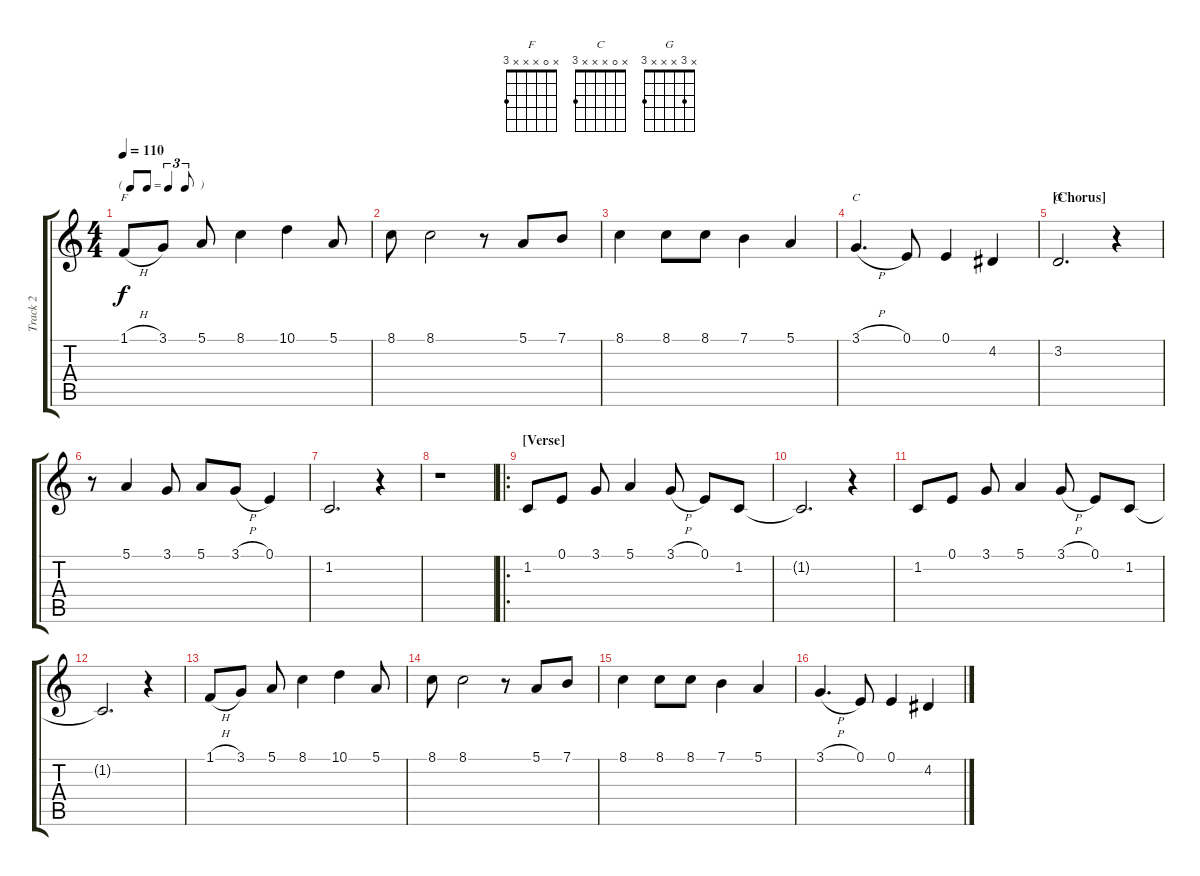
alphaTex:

\track ("Track 2" "Track 2") {instrument clarinet}
\staff {score tabs}
\tuning (E4 B3 G3 D3 A2 E2) {hide}
\chord ("F" x 0 x x x 3)
\chord ("C" x 0 x x x 3)
\chord ("G" x 3 x x x 3)
\ts (4 4)
\tf triplet8th
\tempo 110
\clef g2
\ks c
1.1{h}.8{ch "F" dy f} 3.1.8 5.1.8 8.1.4 10.1.4 5.1.8 |
8.1.8 8.1.2 r.8 5.1.8 7.1.8 |
8.1.4 8.1.8 8.1.8 7.1.4 5.1.4 |
3.1{h}.4{d ch "C"} 0.1.8 0.1.4 4.2.4 |
\section ("" "[Chorus]")
3.2.2{d ch "G"} r.4 |
r.8 5.1.4 3.1.8 5.1.8 3.1{h}.8 0.1.4 |
1.2.2{d} r.4 |
r.1 |
\ro
\section ("" "[Verse]")
1.2.8 0.1.8 3.1.8 5.1.4 3.1{h}.8 0.1.8 1.2.8 |
1.2{t}.2{d} r.4 |
1.2.8 0.1.8 3.1.8 5.1.4 3.1{h}.8 0.1.8 1.2.8 |
1.2{t}.2{d} r.4 |
1.1{h}.8 3.1.8 5.1.8 8.1.4 10.1.4 5.1.8 |
8.1.8 8.1.2 r.8 5.1.8 7.1.8 |
8.1.4 8.1.8 8.1.8 7.1.4 5.1.4 |
3.1{h}.4{d} 0.1.8 0.1.4 4.2.4
